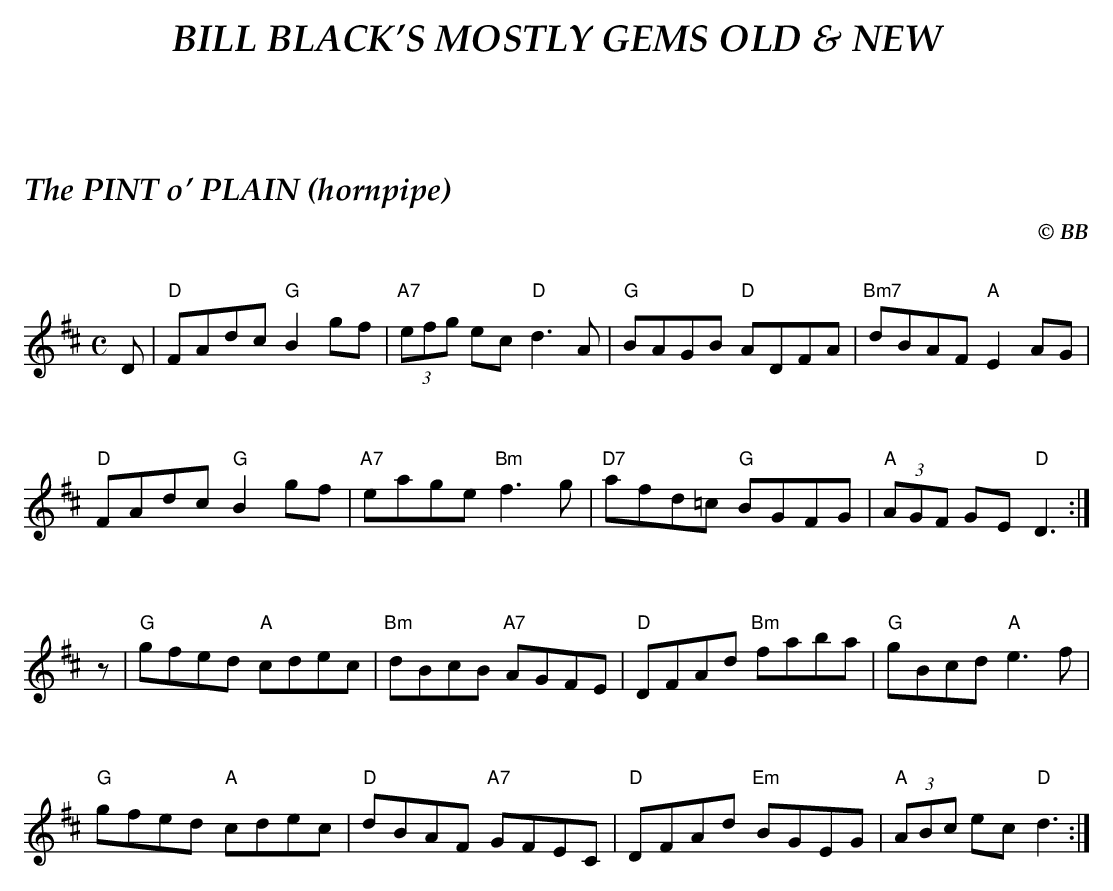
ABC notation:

X:1
T:PINT o' PLAIN (hornpipe), The
C:© BB
Q:1/4=150
M:C
L:1/8
K:D
D|"D"FAdc "G"B2gf|"A7"(3efg ec "D"d3A|"G"BAGB "D"ADFA|"Bm7" dBAF "A"E2 AG|
"D"FAdc "G"B2gf|"A7"eage "Bm"f3g|"D7"afd=c "G"BGFG|"A"(3AGF GE "D"D3 :|
z|"G"gfed "A"cdec|"Bm"dBcB "A7"AGFE|"D"DFAd "Bm"faba|"G"gBcd "A"e3f|
"G"gfed "A"cdec|"D"dBAF "A7"GFEC|"D"DFAd "Em"BGEG|"A"(3ABc ec "D"d3 :|
